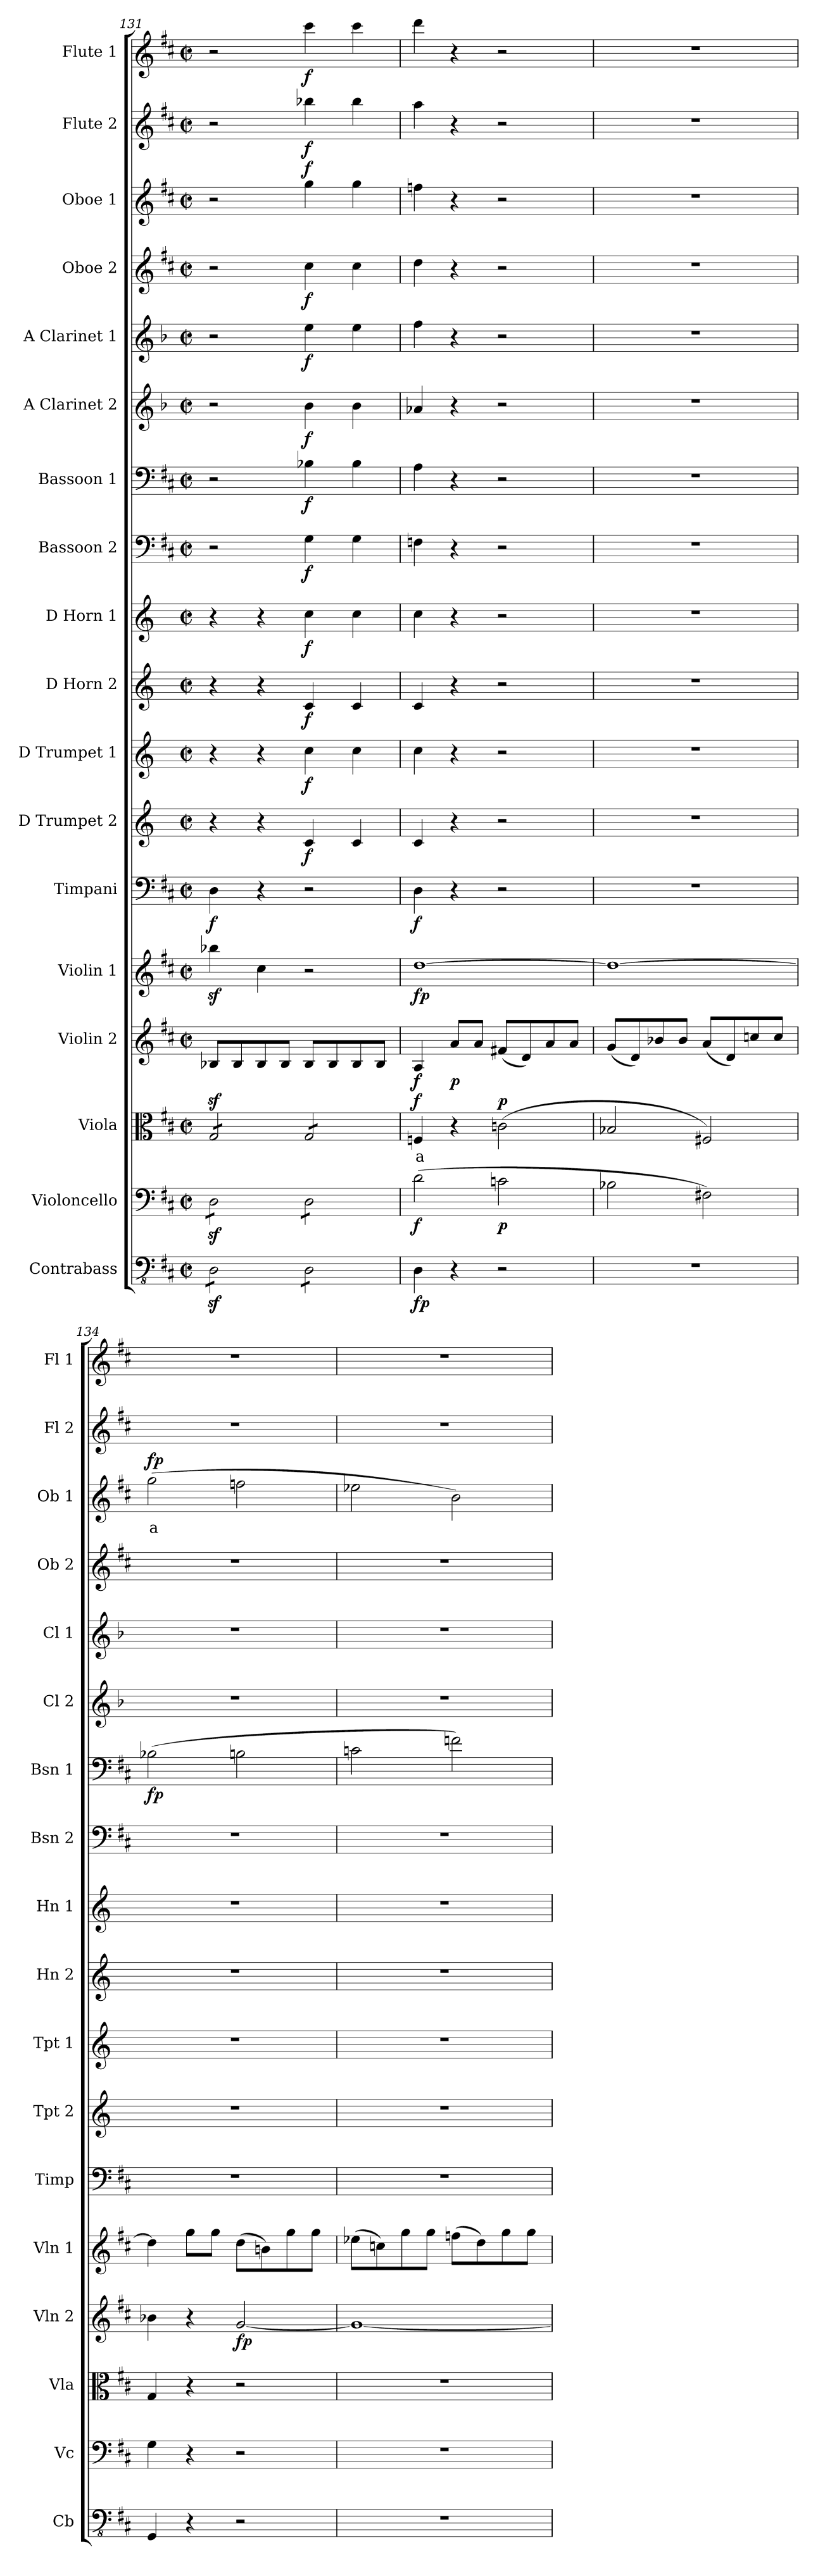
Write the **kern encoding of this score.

**kern	**dynam	**kern	**dynam	**kern	**text	**dynam	**kern	**dynam	**kern	**dynam	**kern	**dynam	**kern	**dynam	**kern	**dynam	**kern	**dynam	**kern	**dynam	**kern	**dynam	**kern	**dynam	**kern	**dynam	**kern	**dynam	**kern	**dynam	**kern	**text	**dynam	**kern	**dynam	**kern	**dynam
*part18	*part18	*part17	*part17	*part16	*part16	*part16	*part15	*part15	*part14	*part14	*part13	*part13	*part12	*part12	*part11	*part11	*part10	*part10	*part9	*part9	*part8	*part8	*part7	*part7	*part6	*part6	*part5	*part5	*part4	*part4	*part3	*part3	*part3	*part2	*part2	*part1	*part1
*staff18	*staff18	*staff17	*staff17	*staff16	*staff16	*staff16	*staff15	*staff15	*staff14	*staff14	*staff13	*staff13	*staff12	*staff12	*staff11	*staff11	*staff10	*staff10	*staff9	*staff9	*staff8	*staff8	*staff7	*staff7	*staff6	*staff6	*staff5	*staff5	*staff4	*staff4	*staff3	*staff3	*staff3	*staff2	*staff2	*staff1	*staff1
*I"Contrabass	*	*I"Violoncello	*	*I"Viola	*	*	*I"Violin 2	*	*I"Violin 1	*	*I"Timpani	*	*I"D Trumpet 2	*	*I"D Trumpet 1	*	*I"D Horn 2	*	*I"D Horn 1	*	*I"Bassoon 2	*	*I"Bassoon 1	*	*I"A Clarinet 2	*	*I"A Clarinet 1	*	*I"Oboe 2	*	*I"Oboe 1	*	*	*I"Flute 2	*	*I"Flute 1	*
*I'Cb	*	*I'Vc	*	*I'Vla	*	*	*I'Vln 2	*	*I'Vln 1	*	*I'Timp	*	*I'Tpt 2	*	*I'Tpt 1	*	*I'Hn 2	*	*I'Hn 1	*	*I'Bsn 2	*	*I'Bsn 1	*	*I'Cl 2	*	*I'Cl 1	*	*I'Ob 2	*	*I'Ob 1	*	*	*I'Fl 2	*	*I'Fl 1	*
*clefFv4	*	*clefF4	*	*clefC3	*	*	*clefG2	*	*clefG2	*	*clefF4	*	*clefG2	*	*clefG2	*	*clefG2	*	*clefG2	*	*clefF4	*	*clefF4	*	*clefG2	*	*clefG2	*	*clefG2	*	*clefG2	*	*	*clefG2	*	*clefG2	*
*	*	*	*	*	*	*	*	*	*	*	*	*	*ITrd-1c-2	*	*ITrd-1c-2	*	*ITrd6c10	*	*ITrd6c10	*	*	*	*	*	*ITrd2c3	*	*ITrd2c3	*	*	*	*	*	*	*	*	*	*
*k[f#c#]	*	*k[f#c#]	*	*k[f#c#]	*	*	*k[f#c#]	*	*k[f#c#]	*	*k[f#c#]	*	*k[f#c#]	*	*k[f#c#]	*	*k[f#c#]	*	*k[f#c#]	*	*k[f#c#]	*	*k[f#c#]	*	*k[f#c#]	*	*k[f#c#]	*	*k[f#c#]	*	*k[f#c#]	*	*	*k[f#c#]	*	*k[f#c#]	*
*M2/2	*	*M2/2	*	*M2/2	*	*	*M2/2	*	*M2/2	*	*M2/2	*	*M2/2	*	*M2/2	*	*M2/2	*	*M2/2	*	*M2/2	*	*M2/2	*	*M2/2	*	*M2/2	*	*M2/2	*	*M2/2	*	*	*M2/2	*	*M2/2	*
*met(c|)	*	*met(c|)	*	*met(c|)	*	*	*met(c|)	*	*met(c|)	*	*met(c|)	*	*met(c|)	*	*met(c|)	*	*met(c|)	*	*met(c|)	*	*met(c|)	*	*met(c|)	*	*met(c|)	*	*met(c|)	*	*met(c|)	*	*met(c|)	*	*	*met(c|)	*	*met(c|)	*
=131	=131	=131	=131	=131	=131	=131	=131	=131	=131	=131	=131	=131	=131	=131	=131	=131	=131	=131	=131	=131	=131	=131	=131	=131	=131	=131	=131	=131	=131	=131	=131	=131	=131	=131	=131	=131	=131
!	!	!	!	!	!	!	!	!	!	!	!	!LO:DY:b	!	!	!	!	!	!	!	!	!	!	!	!	!	!	!	!	!	!	!	!	!	!	!	!	!
*tremolo	*	*	*	*	*	*	*	*	*	*	*	*	*	*	*	*	*	*	*	*	*	*	*	*	*	*	*	*	*	*	*	*	*	*	*	*	*
*	*	*tremolo	*	*	*	*	*	*	*	*	*	*	*	*	*	*	*	*	*	*	*	*	*	*	*	*	*	*	*	*	*	*	*	*	*	*	*
*	*	*	*	*tremolo	*	*	*	*	*	*	*	*	*	*	*	*	*	*	*	*	*	*	*	*	*	*	*	*	*	*	*	*	*	*	*	*	*
8DDz<\L	.	8Dz<\L	.	8Gz</L	.	.	8B-X/L	.	4bb-Xz<\	.	4D\	f	4r	.	4r	.	4r	.	4r	.	2r	.	2r	.	2r	.	2r	.	2r	.	2r	.	.	2r	.	2r	.
8DDz<\	.	8Dz<\	.	8Gz</	.	.	8B-/	.	.	.	.	.	.	.	.	.	.	.	.	.	.	.	.	.	.	.	.	.	.	.	.	.	.	.	.	.	.
8DDz<\	.	8Dz<\	.	8Gz</	.	.	8B-/	.	4cc#\	.	4r	.	4r	.	4r	.	4r	.	4r	.	.	.	.	.	.	.	.	.	.	.	.	.	.	.	.	.	.
8DDz<\J	.	8Dz<\J	.	8Gz</J	.	.	8B-/J	.	.	.	.	.	.	.	.	.	.	.	.	.	.	.	.	.	.	.	.	.	.	.	.	.	.	.	.	.	.
!	!	!	!	!	!	!	!	!	!	!	!	!	!	!LO:DY:b	!	!LO:DY:b	!	!LO:DY:b	!	!LO:DY:b	!	!LO:DY:b	!	!LO:DY:b	!	!LO:DY:b	!	!LO:DY:b	!	!LO:DY:b	!	!	!LO:DY:b	!	!LO:DY:b	!	!LO:DY:b
8DD\L	.	8D\L	.	8G/L	.	.	8B-/L	.	2r	.	2r	.	4d/	f	4dd\	f	4D/	f	4d\	f	4G\	f	4B-X\	f	4g\	f	4cc#\	f	4cc#\	f	4gg\	.	f	4bb-X\	f	4ccc#\	f
8DD\	.	8D\	.	8G/	.	.	8B-/	.	.	.	.	.	.	.	.	.	.	.	.	.	.	.	.	.	.	.	.	.	.	.	.	.	.	.	.	.	.
8DD\	.	8D\	.	8G/	.	.	8B-/	.	.	.	.	.	4d/	.	4dd\	.	4D/	.	4d\	.	4G\	.	4B-\	.	4g\	.	4cc#\	.	4cc#\	.	4gg\	.	.	4bb-\	.	4ccc#\	.
8DD\J	.	8D\J	.	8G/J	.	.	8B-/J	.	.	.	.	.	.	.	.	.	.	.	.	.	.	.	.	.	.	.	.	.	.	.	.	.	.	.	.	.	.
*	*	*	*	*Xtremolo	*	*	*	*	*	*	*	*	*	*	*	*	*	*	*	*	*	*	*	*	*	*	*	*	*	*	*	*	*	*	*	*	*
*	*	*Xtremolo	*	*	*	*	*	*	*	*	*	*	*	*	*	*	*	*	*	*	*	*	*	*	*	*	*	*	*	*	*	*	*	*	*	*	*
*Xtremolo	*	*	*	*	*	*	*	*	*	*	*	*	*	*	*	*	*	*	*	*	*	*	*	*	*	*	*	*	*	*	*	*	*	*	*	*	*
=132	=132	=132	=132	=132	=132	=132	=132	=132	=132	=132	=132	=132	=132	=132	=132	=132	=132	=132	=132	=132	=132	=132	=132	=132	=132	=132	=132	=132	=132	=132	=132	=132	=132	=132	=132	=132	=132
!	!LO:DY:b	!	!LO:DY:b	!	!LO:LY:b:color=#FF0000	!LO:DY:b	!	!LO:DY:b	!	!LO:DY:b	!	!LO:DY:b	!	!	!	!	!	!	!	!	!	!	!	!	!	!	!	!	!	!	!	!	!	!	!	!	!
4DD\	fp	(2d\	f	4Fn/	a	f	4A/	f	[1dd	fp	4D\	f	4d/	.	4dd\	.	4D/	.	4d\	.	4Fn\	.	4A\	.	4fn/	.	4dd\	.	4dd\	.	4ffn\	.	.	4aa\	.	4ddd\	.
!	!	!	!	!	!	!	!	!LO:DY:b	!	!	!	!	!	!	!	!	!	!	!	!	!	!	!	!	!	!	!	!	!	!	!	!	!	!	!	!	!
4r	.	.	.	4r	.	.	8a/L	p	.	.	4r	.	4r	.	4r	.	4r	.	4r	.	4r	.	4r	.	4r	.	4r	.	4r	.	4r	.	.	4r	.	4r	.
.	.	.	.	.	.	.	8a/J	.	.	.	.	.	.	.	.	.	.	.	.	.	.	.	.	.	.	.	.	.	.	.	.	.	.	.	.	.	.
!	!	!	!LO:DY:b	!	!	!LO:DY:b	!	!	!	!	!	!	!	!	!	!	!	!	!	!	!	!	!	!	!	!	!	!	!	!	!	!	!	!	!	!	!
2r	.	2cn\	p	(2cn\	.	p	(8f#X/L	.	.	.	2r	.	2r	.	2r	.	2r	.	2r	.	2r	.	2r	.	2r	.	2r	.	2r	.	2r	.	.	2r	.	2r	.
.	.	.	.	.	.	.	8d/)	.	.	.	.	.	.	.	.	.	.	.	.	.	.	.	.	.	.	.	.	.	.	.	.	.	.	.	.	.	.
.	.	.	.	.	.	.	8a/	.	.	.	.	.	.	.	.	.	.	.	.	.	.	.	.	.	.	.	.	.	.	.	.	.	.	.	.	.	.
.	.	.	.	.	.	.	8a/J	.	.	.	.	.	.	.	.	.	.	.	.	.	.	.	.	.	.	.	.	.	.	.	.	.	.	.	.	.	.
=133	=133	=133	=133	=133	=133	=133	=133	=133	=133	=133	=133	=133	=133	=133	=133	=133	=133	=133	=133	=133	=133	=133	=133	=133	=133	=133	=133	=133	=133	=133	=133	=133	=133	=133	=133	=133	=133
1r	.	2B-X\	.	2B-X/	.	.	(8g/L	.	1dd_	.	1r	.	1r	.	1r	.	1r	.	1r	.	1r	.	1r	.	1r	.	1r	.	1r	.	1r	.	.	1r	.	1r	.
.	.	.	.	.	.	.	8d/)	.	.	.	.	.	.	.	.	.	.	.	.	.	.	.	.	.	.	.	.	.	.	.	.	.	.	.	.	.	.
.	.	.	.	.	.	.	8b-X/	.	.	.	.	.	.	.	.	.	.	.	.	.	.	.	.	.	.	.	.	.	.	.	.	.	.	.	.	.	.
.	.	.	.	.	.	.	8b-/J	.	.	.	.	.	.	.	.	.	.	.	.	.	.	.	.	.	.	.	.	.	.	.	.	.	.	.	.	.	.
.	.	2F#X\)	.	2F#X/)	.	.	(8a/L	.	.	.	.	.	.	.	.	.	.	.	.	.	.	.	.	.	.	.	.	.	.	.	.	.	.	.	.	.	.
.	.	.	.	.	.	.	8d/)	.	.	.	.	.	.	.	.	.	.	.	.	.	.	.	.	.	.	.	.	.	.	.	.	.	.	.	.	.	.
.	.	.	.	.	.	.	8ccn/	.	.	.	.	.	.	.	.	.	.	.	.	.	.	.	.	.	.	.	.	.	.	.	.	.	.	.	.	.	.
.	.	.	.	.	.	.	8cc/J	.	.	.	.	.	.	.	.	.	.	.	.	.	.	.	.	.	.	.	.	.	.	.	.	.	.	.	.	.	.
=134	=134	=134	=134	=134	=134	=134	=134	=134	=134	=134	=134	=134	=134	=134	=134	=134	=134	=134	=134	=134	=134	=134	=134	=134	=134	=134	=134	=134	=134	=134	=134	=134	=134	=134	=134	=134	=134
!	!	!	!	!	!	!	!	!	!	!	!	!	!	!	!	!	!	!	!	!	!	!	!	!LO:DY:b	!	!	!	!	!	!	!	!LO:LY:b:color=#FF0000	!LO:DY:b	!	!	!	!
4GGG/	.	4G\	.	4G/	.	.	4b-X\	.	4dd\]	.	1r	.	1r	.	1r	.	1r	.	1r	.	1r	.	(2B-X\	fp	1r	.	1r	.	1r	.	(2gg\	a	fp	1r	.	1r	.
4r	.	4r	.	4r	.	.	4r	.	8gg\L	.	.	.	.	.	.	.	.	.	.	.	.	.	.	.	.	.	.	.	.	.	.	.	.	.	.	.	.
.	.	.	.	.	.	.	.	.	8gg\J	.	.	.	.	.	.	.	.	.	.	.	.	.	.	.	.	.	.	.	.	.	.	.	.	.	.	.	.
!	!	!	!	!	!	!	!	!LO:DY:b	!	!	!	!	!	!	!	!	!	!	!	!	!	!	!	!	!	!	!	!	!	!	!	!	!	!	!	!	!
2r	.	2r	.	2r	.	.	[2g/	fp	(8dd\L	.	.	.	.	.	.	.	.	.	.	.	.	.	2Bn\	.	.	.	.	.	.	.	2ffn\	.	.	.	.	.	.
.	.	.	.	.	.	.	.	.	8bn\)	.	.	.	.	.	.	.	.	.	.	.	.	.	.	.	.	.	.	.	.	.	.	.	.	.	.	.	.
.	.	.	.	.	.	.	.	.	8gg\	.	.	.	.	.	.	.	.	.	.	.	.	.	.	.	.	.	.	.	.	.	.	.	.	.	.	.	.
.	.	.	.	.	.	.	.	.	8gg\J	.	.	.	.	.	.	.	.	.	.	.	.	.	.	.	.	.	.	.	.	.	.	.	.	.	.	.	.
=135	=135	=135	=135	=135	=135	=135	=135	=135	=135	=135	=135	=135	=135	=135	=135	=135	=135	=135	=135	=135	=135	=135	=135	=135	=135	=135	=135	=135	=135	=135	=135	=135	=135	=135	=135	=135	=135
1r	.	1r	.	1r	.	.	1g_	.	(8ee-X\L	.	1r	.	1r	.	1r	.	1r	.	1r	.	1r	.	2cn\	.	1r	.	1r	.	1r	.	2ee-X\	.	.	1r	.	1r	.
.	.	.	.	.	.	.	.	.	8ccn\)	.	.	.	.	.	.	.	.	.	.	.	.	.	.	.	.	.	.	.	.	.	.	.	.	.	.	.	.
.	.	.	.	.	.	.	.	.	8gg\	.	.	.	.	.	.	.	.	.	.	.	.	.	.	.	.	.	.	.	.	.	.	.	.	.	.	.	.
.	.	.	.	.	.	.	.	.	8gg\J	.	.	.	.	.	.	.	.	.	.	.	.	.	.	.	.	.	.	.	.	.	.	.	.	.	.	.	.
.	.	.	.	.	.	.	.	.	(8ffn\L	.	.	.	.	.	.	.	.	.	.	.	.	.	2fn\)	.	.	.	.	.	.	.	2b\)	.	.	.	.	.	.
.	.	.	.	.	.	.	.	.	8dd\)	.	.	.	.	.	.	.	.	.	.	.	.	.	.	.	.	.	.	.	.	.	.	.	.	.	.	.	.
.	.	.	.	.	.	.	.	.	8gg\	.	.	.	.	.	.	.	.	.	.	.	.	.	.	.	.	.	.	.	.	.	.	.	.	.	.	.	.
.	.	.	.	.	.	.	.	.	8gg\J	.	.	.	.	.	.	.	.	.	.	.	.	.	.	.	.	.	.	.	.	.	.	.	.	.	.	.	.
=	=	=	=	=	=	=	=	=	=	=	=	=	=	=	=	=	=	=	=	=	=	=	=	=	=	=	=	=	=	=	=	=	=	=	=	=	=
*-	*-	*-	*-	*-	*-	*-	*-	*-	*-	*-	*-	*-	*-	*-	*-	*-	*-	*-	*-	*-	*-	*-	*-	*-	*-	*-	*-	*-	*-	*-	*-	*-	*-	*-	*-	*-	*-
